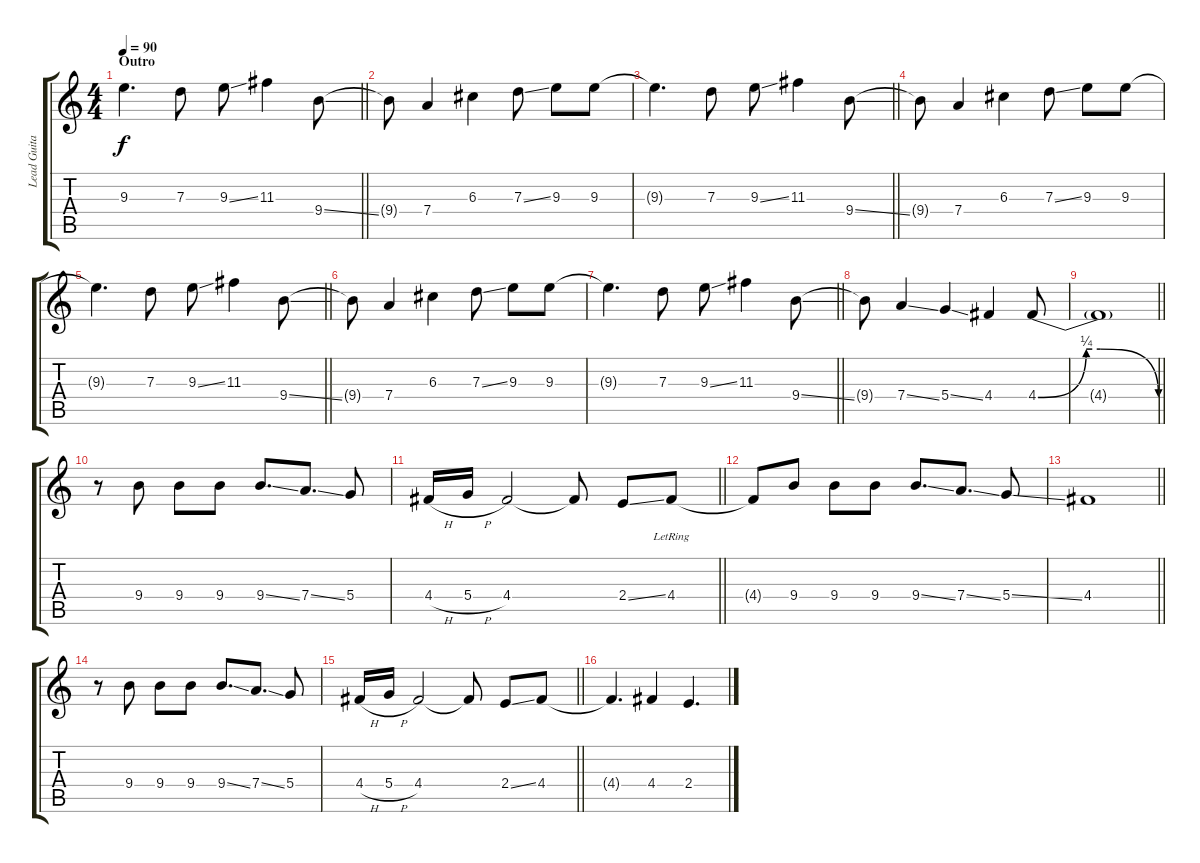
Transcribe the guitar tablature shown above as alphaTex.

\track ("Lead Guitar" "Lead Guita") {instrument acousticguitarsteel}
\staff {score tabs}
\tuning (E4 B3 G3 D3 A2 E2) {hide}
\ts (4 4)
\section ("" "Outro")
\tempo 90
\clef g2
\barLineRight lightlight
\ks c
9.3.4{d dy f} 7.3.8 9.3{ss}.8 11.3.4 9.4{ss}.8 |
9.4{t}.8 7.4.4 6.3.4 7.3{ss}.8 9.3.8 9.3.8 |
\barLineRight lightlight
9.3{t}.4{d} 7.3.8 9.3{ss}.8 11.3.4 9.4{ss}.8 |
9.4{t}.8 7.4.4 6.3.4 7.3{ss}.8 9.3.8 9.3.8 |
\barLineRight lightlight
9.3{t}.4{d} 7.3.8 9.3{ss}.8 11.3.4 9.4{ss}.8 |
9.4{t}.8 7.4.4 6.3.4 7.3{ss}.8 9.3.8 9.3.8 |
\barLineRight lightlight
9.3{t}.4{d} 7.3.8 9.3{ss}.8 11.3.4 9.4{ss}.8 |
9.4{t}.8 7.4{ss}.4 5.4{ss}.4 4.4.4 4.4{be (custom 0 0 24 1 27 1 31 1 60 0)}.8 |
\barLineRight lightlight
4.4{t}.1 |
r.8 9.4.8 9.4.8 9.4.8 9.4{ss}.8{d} 7.4{ss}.8{d} 5.4.8 |
\barLineRight lightlight
4.4{h}.16 5.4{h}.16 4.4.2 4.4{t}.8 2.4{ss}.8 4.4{lr}.8 |
4.4{t}.8 9.4.8 9.4.8 9.4.8 9.4{ss}.8{d} 7.4{ss}.8{d} 5.4{ss}.8 |
\barLineRight lightlight
4.4.1 |
r.8 9.4.8 9.4.8 9.4.8 9.4{ss}.8{d} 7.4{ss}.8{d} 5.4.8 |
\barLineRight lightlight
4.4{h}.16 5.4{h}.16 4.4.2 4.4{t}.8 2.4{ss}.8 4.4.8 |
4.4{t}.4{d} 4.4.4 2.4.4{d}
